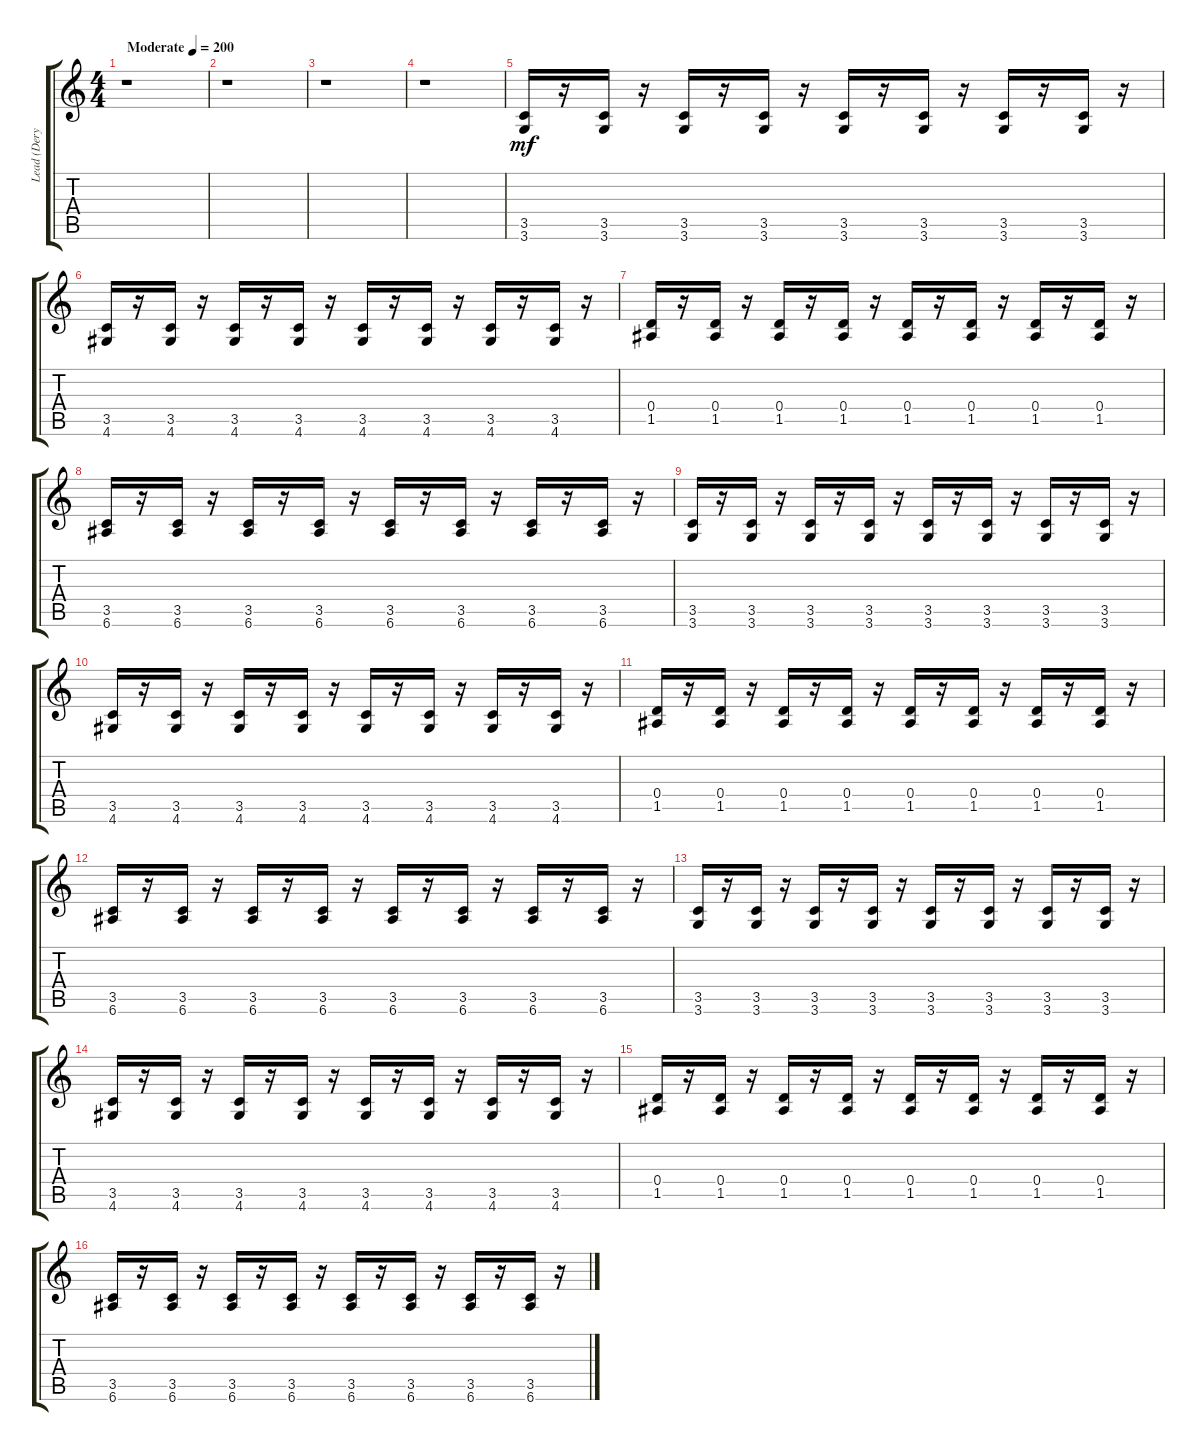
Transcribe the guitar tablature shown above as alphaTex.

\track ("Lead (Deryck)" "Lead (Dery") {instrument distortionguitar}
\staff {score tabs}
\tuning (E4 B3 G3 D3 A2 E2) {hide}
\ts (4 4)
\tempo (200 "Moderate")
\clef g2
\ks c
r.1{dy mf instrument distortionguitar} |
r.1 |
r.1 |
r.1 |
(3.5 3.6).16{volume 12 balance 13} r.16 (3.5 3.6).16 r.16 (3.5 3.6).16 r.16 (3.5 3.6).16 r.16 (3.5 3.6).16 r.16 (3.5 3.6).16 r.16 (3.5 3.6).16 r.16 (3.5 3.6).16 r.16 |
(3.5 4.6).16 r.16 (3.5 4.6).16 r.16 (3.5 4.6).16 r.16 (3.5 4.6).16 r.16 (3.5 4.6).16 r.16 (3.5 4.6).16 r.16 (3.5 4.6).16 r.16 (3.5 4.6).16 r.16 |
(0.4 1.5).16 r.16 (0.4 1.5).16 r.16 (0.4 1.5).16 r.16 (0.4 1.5).16 r.16 (0.4 1.5).16 r.16 (0.4 1.5).16 r.16 (0.4 1.5).16 r.16 (0.4 1.5).16 r.16 |
(3.5 6.6).16 r.16 (3.5 6.6).16 r.16 (3.5 6.6).16 r.16 (3.5 6.6).16 r.16 (3.5 6.6).16 r.16 (3.5 6.6).16 r.16 (3.5 6.6).16 r.16 (3.5 6.6).16 r.16 |
(3.5 3.6).16 r.16 (3.5 3.6).16 r.16 (3.5 3.6).16 r.16 (3.5 3.6).16 r.16 (3.5 3.6).16 r.16 (3.5 3.6).16 r.16 (3.5 3.6).16 r.16 (3.5 3.6).16 r.16 |
(3.5 4.6).16 r.16 (3.5 4.6).16 r.16 (3.5 4.6).16 r.16 (3.5 4.6).16 r.16 (3.5 4.6).16 r.16 (3.5 4.6).16 r.16 (3.5 4.6).16 r.16 (3.5 4.6).16 r.16 |
(0.4 1.5).16 r.16 (0.4 1.5).16 r.16 (0.4 1.5).16 r.16 (0.4 1.5).16 r.16 (0.4 1.5).16 r.16 (0.4 1.5).16 r.16 (0.4 1.5).16 r.16 (0.4 1.5).16 r.16 |
(3.5 6.6).16 r.16 (3.5 6.6).16 r.16 (3.5 6.6).16 r.16 (3.5 6.6).16 r.16 (3.5 6.6).16 r.16 (3.5 6.6).16 r.16 (3.5 6.6).16 r.16 (3.5 6.6).16 r.16 |
(3.5 3.6).16 r.16 (3.5 3.6).16 r.16 (3.5 3.6).16 r.16 (3.5 3.6).16 r.16 (3.5 3.6).16 r.16 (3.5 3.6).16 r.16 (3.5 3.6).16 r.16 (3.5 3.6).16 r.16 |
(3.5 4.6).16 r.16 (3.5 4.6).16 r.16 (3.5 4.6).16 r.16 (3.5 4.6).16 r.16 (3.5 4.6).16 r.16 (3.5 4.6).16 r.16 (3.5 4.6).16 r.16 (3.5 4.6).16 r.16 |
(0.4 1.5).16 r.16 (0.4 1.5).16 r.16 (0.4 1.5).16 r.16 (0.4 1.5).16 r.16 (0.4 1.5).16 r.16 (0.4 1.5).16 r.16 (0.4 1.5).16 r.16 (0.4 1.5).16 r.16 |
(3.5 6.6).16 r.16 (3.5 6.6).16 r.16 (3.5 6.6).16 r.16 (3.5 6.6).16 r.16 (3.5 6.6).16 r.16 (3.5 6.6).16 r.16 (3.5 6.6).16 r.16 (3.5 6.6).16 r.16
